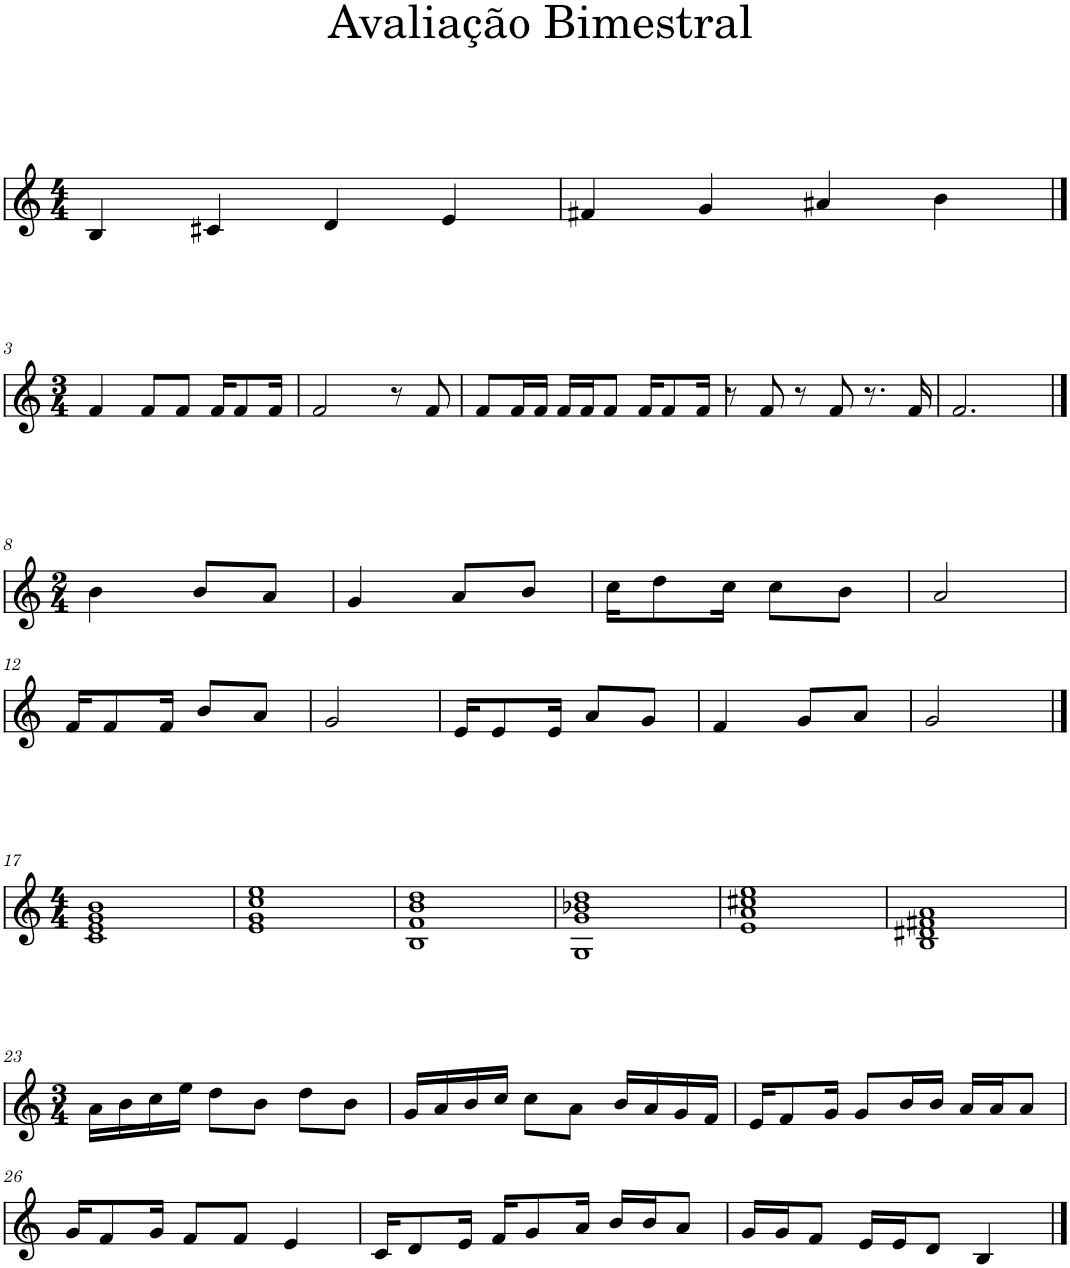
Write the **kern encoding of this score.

**kern
*part1
*staff1
*I"Piano
*I'Pno.
*clefG2
*k[]
*M4/4
=1
4B/
4c#X/
4d/
4e/
=2
4f#X/
4g/
4a#X/
4b\
!!LO:LB:g=z
==3
*M3/4
4f/
8f/L
8f/J
16f/KL
8f/
16f/Jk
=4
2f/
8r
8f/
=5
8f/L
16f/L
16f/JJ
16f/LL
16f/J
8f/J
16f/KL
8f/
16f/Jk
=6
8r
8f/
8r
8f/
8.r
16f/
=7
2.f/
!!LO:LB:g=z
==8
*M2/4
4b\
8b/L
8a/J
=9
4g/
8a/L
8b/J
=10
16cc\KL
8dd\
16cc\Jk
8cc\L
8b\J
=11
2a/
!!LO:LB:g=z
=12
16f/KL
8f/
16f/Jk
8b/L
8a/J
=13
2g/
=14
16e/KL
8e/
16e/Jk
8a/L
8g/J
=15
4f/
8g/L
8a/J
=16
2g/
!!LO:LB:g=z
==17
*M4/4
1c 1e 1g 1b
=18
1e 1g 1cc 1ee
=19
1B 1f 1b 1dd
=20
1G 1g 1b-X 1dd
=21
1e 1a 1cc#X 1ee
=22
1B 1d#X 1f#X 1a
!!LO:LB:g=z
=23
*M3/4
16a\LL
16b\
16cc\
16ee\JJ
8dd\L
8b\J
8dd\L
8b\J
=24
16g/LL
16a/
16b/
16cc/JJ
8cc\L
8a\J
16b/LL
16a/
16g/
16f/JJ
=25
16e/KL
8f/
16g/Jk
8g/L
16b/L
16b/JJ
16a/LL
16a/J
8a/J
!!LO:LB:g=z
=26
16g/KL
8f/
16g/Jk
8f/L
8f/J
4e/
=27
16c/KL
8d/
16e/Jk
16f/KL
8g/
16a/Jk
16b/LL
16b/J
8a/J
=28
16g/LL
16g/J
8f/J
16e/LL
16e/J
8d/J
4B/
==
*-
